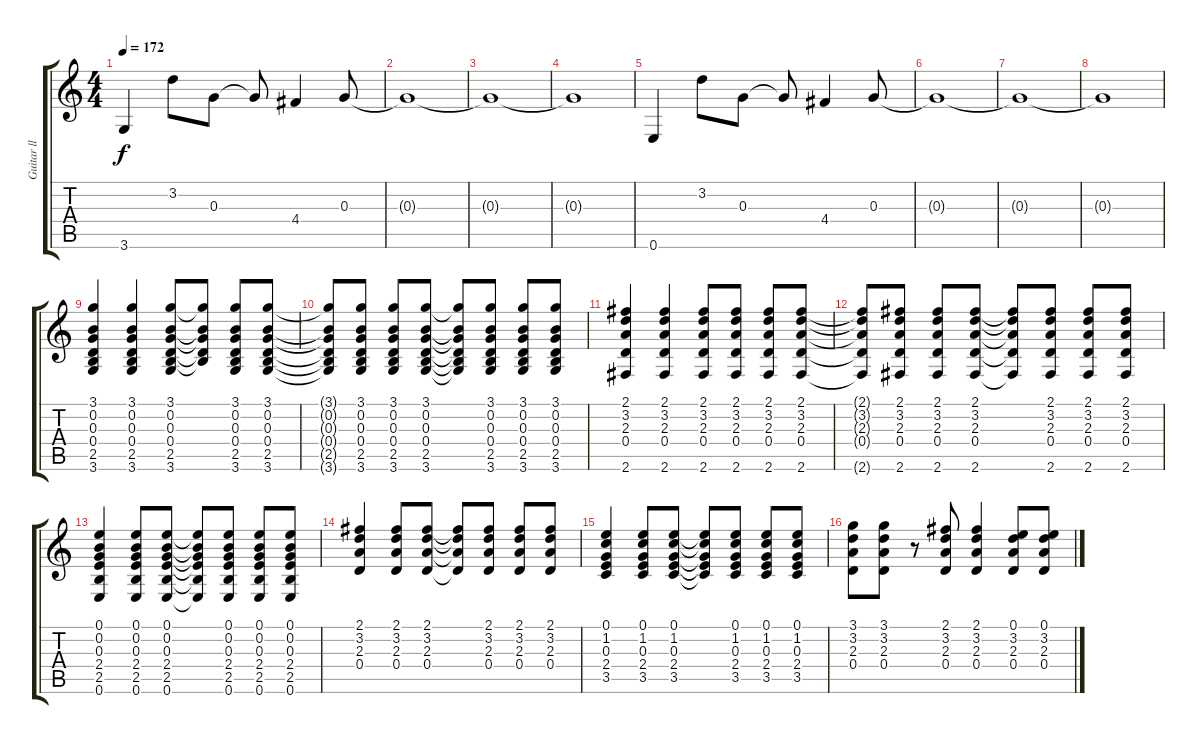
\track ("Guitar ll" "Guitar ll") {instrument acousticguitarsteel}
\staff {score tabs}
\tuning (E4 B3 G3 D3 A2 E2) {hide}
\ts (4 4)
\tempo 172
\clef g2
\ks c
3.6.4{dy f} 3.2.8 0.3.8 0.3{t}.8 4.4.4 0.3.8 |
0.3{t}.1 |
0.3{t}.1 |
0.3{t}.1 |
0.6.4 3.2.8 0.3.8 0.3{t}.8 4.4.4 0.3.8 |
0.3{t}.1 |
0.3{t}.1 |
0.3{t}.1 |
(3.1 0.2 0.3 0.4 2.5 3.6).4 (3.1 0.2 0.3 0.4 2.5 3.6).4 (3.1 0.2 0.3 0.4 2.5 3.6).8 (3.1{t} 0.2{t} 0.3{t} 0.4{t} 2.5{t}).8 (3.1 0.2 0.3 0.4 2.5 3.6).8 (3.1 0.2 0.3 0.4 2.5 3.6).8 |
(3.1{t} 0.2{t} 0.3{t} 0.4{t} 2.5{t} 3.6{t}).8 (3.1 0.2 0.3 0.4 2.5 3.6).8 (3.1 0.2 0.3 0.4 2.5 3.6).8 (3.1 0.2 0.3 0.4 2.5 3.6).8 (3.1{t} 0.2{t} 0.3{t} 0.4{t} 2.5{t} 3.6{t}).8 (3.1 0.2 0.3 0.4 2.5 3.6).8 (3.1 0.2 0.3 0.4 2.5 3.6).8 (3.1 0.2 0.3 0.4 2.5 3.6).8 |
(2.1 3.2 2.3 0.4 2.6).4 (2.1 3.2 2.3 0.4 2.6).4 (2.1 3.2 2.3 0.4 2.6).8 (2.1 3.2 2.3 0.4 2.6).8 (2.1 3.2 2.3 0.4 2.6).8 (2.1 3.2 2.3 0.4 2.6).8 |
(2.1{t} 3.2{t} 2.3{t} 0.4{t} 2.6{t}).8 (2.1 3.2 2.3 0.4 2.6).8 (2.1 3.2 2.3 0.4 2.6).8 (2.1 3.2 2.3 0.4 2.6).8 (2.1{t} 3.2{t} 2.3{t} 0.4{t} 2.6{t}).8 (2.1 3.2 2.3 0.4 2.6).8 (2.1 3.2 2.3 0.4 2.6).8 (2.1 3.2 2.3 0.4 2.6).8 |
(0.1 0.2 0.3 2.4 2.5 0.6).4 (0.1 0.2 0.3 2.4 2.5 0.6).8 (0.1 0.2 0.3 2.4 2.5 0.6).8 (0.1{t} 0.2{t} 0.3{t} 2.4{t} 2.5{t} 0.6{t}).8 (0.1 0.2 0.3 2.4 2.5 0.6).8 (0.1 0.2 0.3 2.4 2.5 0.6).8 (0.1 0.2 0.3 2.4 2.5 0.6).8 |
(2.1 3.2 2.3 0.4).4 (2.1 3.2 2.3 0.4).8 (2.1 3.2 2.3 0.4).8 (2.1{t} 3.2{t} 2.3{t} 0.4{t}).8 (2.1 3.2 2.3 0.4).8 (2.1 3.2 2.3 0.4).8 (2.1 3.2 2.3 0.4).8 |
(0.1 1.2 0.3 2.4 3.5).4 (0.1 1.2 0.3 2.4 3.5).8 (0.1 1.2 0.3 2.4 3.5).8 (0.1{t} 1.2{t} 0.3{t} 2.4{t} 3.5{t}).8 (0.1 1.2 0.3 2.4 3.5).8 (0.1 1.2 0.3 2.4 3.5).8 (0.1 1.2 0.3 2.4 3.5).8 |
(3.1 3.2 2.3 0.4).8 (3.1 3.2 2.3 0.4).8 r.8 (2.1 3.2 2.3 0.4).8 (2.1 3.2 2.3 0.4).4 (0.1 3.2 2.3 0.4).8 (0.1 3.2 2.3 0.4).8
